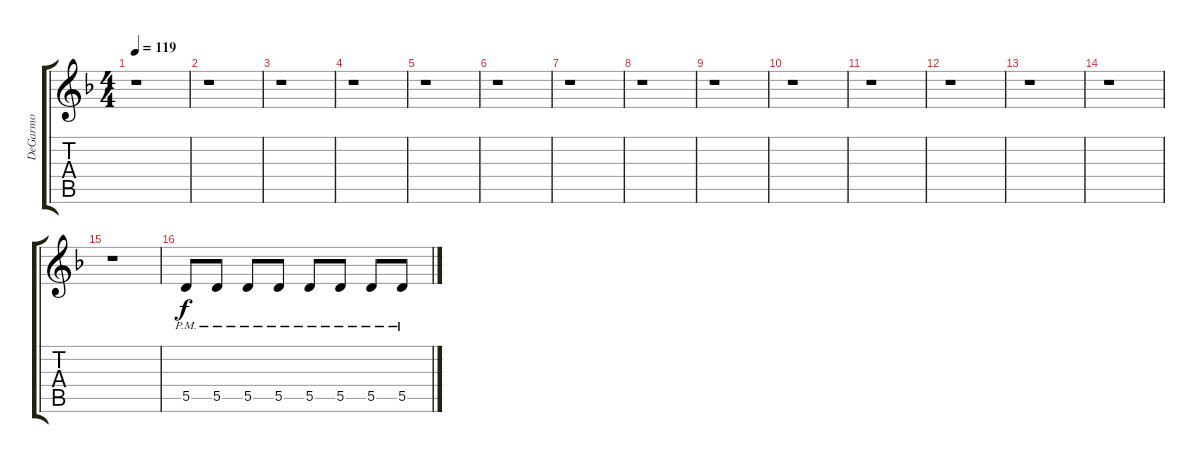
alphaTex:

\track ("DeGarmo" "DeGarmo") {instrument overdrivenguitar}
\staff {score tabs}
\tuning (E4 B3 G3 D3 A2 E2) {hide}
\ts (4 4)
\tempo 119
\clef g2
\ks dminor
r.1{dy f} |
r.1 |
r.1 |
r.1 |
r.1 |
r.1 |
r.1 |
r.1 |
r.1 |
r.1 |
r.1 |
r.1 |
r.1 |
r.1 |
r.1 |
5.5{pm}.8 5.5{pm}.8 5.5{pm}.8 5.5{pm}.8 5.5{pm}.8 5.5{pm}.8 5.5{pm}.8 5.5{pm}.8
